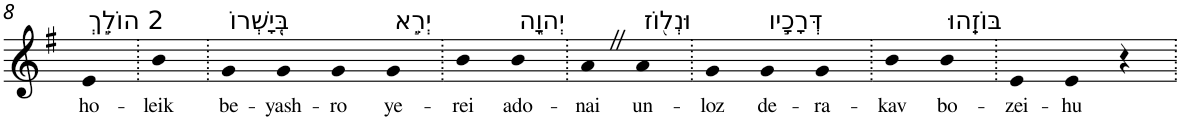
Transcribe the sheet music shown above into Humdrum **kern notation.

**kern	**text
*part1	*part1
*staff1	*staff1
*I"Piano	*
*I'Pno	*
!!LO:PB:g=z
*clefG2	*
*k[f#]	*
*G:	*
=8	=8
!LO:TX:a:t=2 הוֹלֵ֣ךְ	!
!	!LO:LY:b
4e	ho-
=9.	=9.
!	!LO:LY:b
4b	-leik
=10.	=10.
!LO:TX:a:t=בְּ֭יָשְׁרוֹ	!
!	!LO:LY:b
4g	be-
!	!LO:LY:b
4g	-yash-
!	!LO:LY:b
4g	-ro
!LO:TX:a:t=יְרֵ֣א	!
!	!LO:LY:b
4g	ye-
=11.	=11.
!	!LO:LY:b
4b	-rei
!LO:TX:a:t=יְהוָ֑ה	!
!	!LO:LY:b
4b	ado-
=12.	=12.
!	!LO:LY:b
4aZ	-nai
!LO:TX:a:t=וּנְל֖וֹז	!
!	!LO:LY:b
4a	un-
=13.	=13.
!	!LO:LY:b
4g	-loz
!LO:TX:a:t=דְּרָכָ֣יו	!
!	!LO:LY:b
4g	de-
!	!LO:LY:b
4g	-ra-
=14.	=14.
!	!LO:LY:b
4b	-kav
!LO:TX:a:t=בּוֹזֵֽהוּ	!
!	!LO:LY:b
4b	bo-
=15.	=15.
!	!LO:LY:b
4e	-zei-
!	!LO:LY:b
4e	-hu
4r	.
=.	=.
*-	*-
